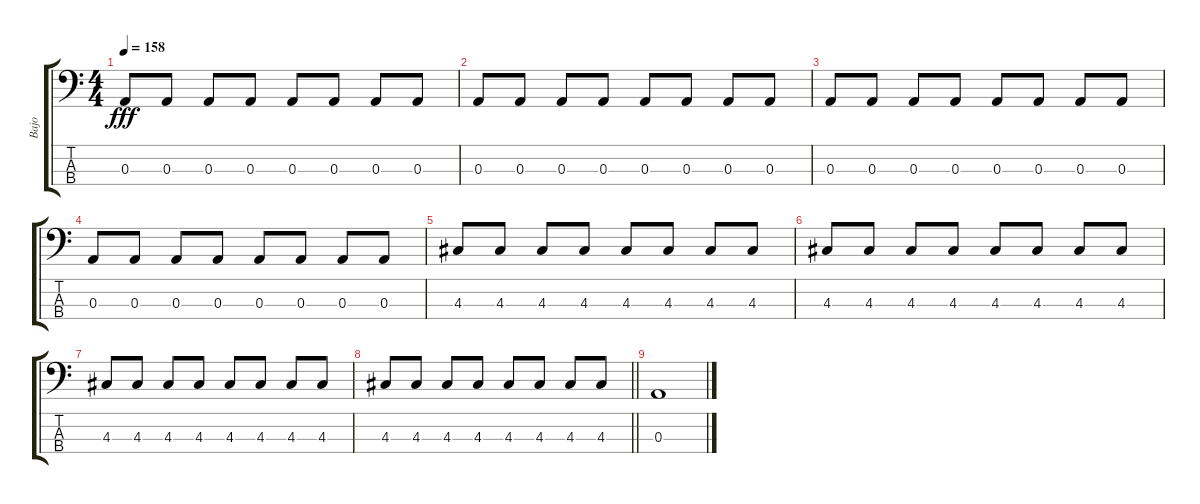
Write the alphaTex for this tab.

\track ("Bajo" "Bajo") {instrument electricbassfinger}
\staff {score tabs}
\tuning (G2 D2 A1 E1) {hide}
\ts (4 4)
\tempo 158
\clef f4
\ks c
0.3.8{dy fff} 0.3.8 0.3.8 0.3.8 0.3.8 0.3.8 0.3.8 0.3.8 |
0.3.8 0.3.8 0.3.8 0.3.8 0.3.8 0.3.8 0.3.8 0.3.8 |
0.3.8 0.3.8 0.3.8 0.3.8 0.3.8 0.3.8 0.3.8 0.3.8 |
0.3.8 0.3.8 0.3.8 0.3.8 0.3.8 0.3.8 0.3.8 0.3.8 |
4.3.8 4.3.8 4.3.8 4.3.8 4.3.8 4.3.8 4.3.8 4.3.8 |
4.3.8 4.3.8 4.3.8 4.3.8 4.3.8 4.3.8 4.3.8 4.3.8 |
4.3.8 4.3.8 4.3.8 4.3.8 4.3.8 4.3.8 4.3.8 4.3.8 |
\barLineRight lightlight
4.3.8 4.3.8 4.3.8 4.3.8 4.3.8 4.3.8 4.3.8 4.3.8 |
0.3.1
